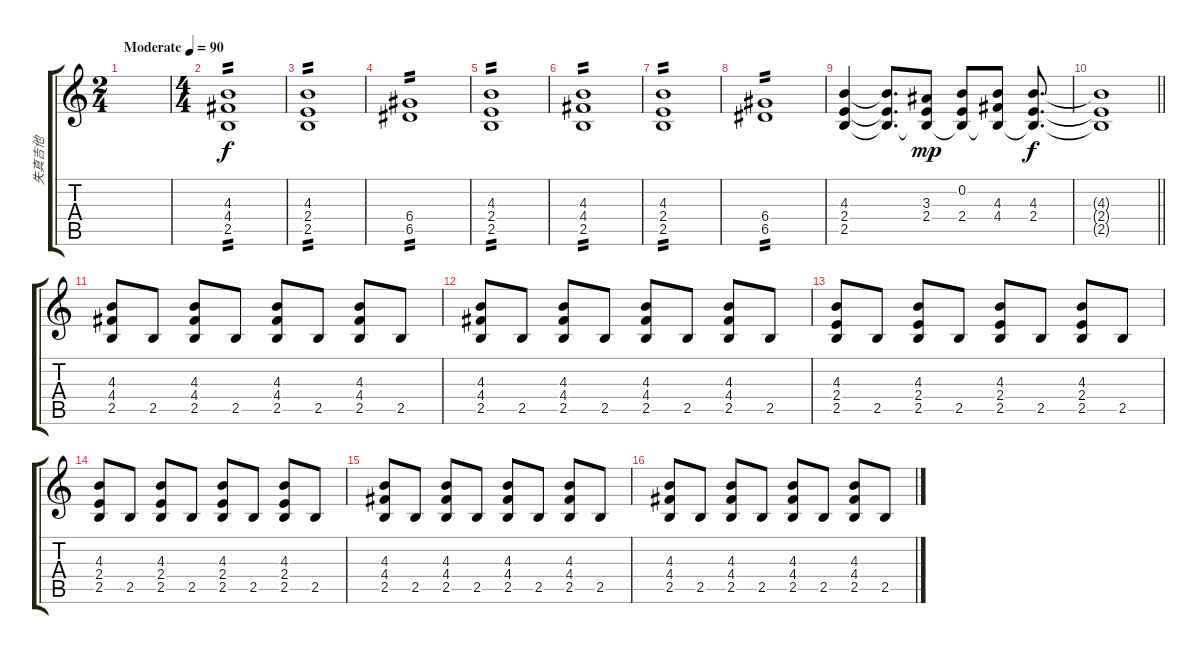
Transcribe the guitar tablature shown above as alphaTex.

\track ("失真吉他" "失真吉他") {instrument distortionguitar}
\staff {score tabs}
\tuning (E4 B3 G3 D3 A2 E2) {hide}
\ts (2 4)
\tempo (90 "Moderate")
\clef g2
\ks c
|
\ts (4 4)
(4.3 4.4 2.5).1{tp 2} |
(4.3 2.4 2.5).1{tp 2} |
(6.4 6.5).1{tp 2} |
(4.3 2.4 2.5).1{tp 2} |
(4.3 4.4 2.5).1{tp 2} |
(4.3 2.4 2.5).1{tp 2} |
(6.4 6.5).1{tp 2} |
(4.3 2.4 2.5).4 (4.3{t} 2.4{t} 2.5{t}).8{d} (3.3 2.4 2.5{t}).8{dy mp} (0.2 2.4 2.5{t}).8 (4.3 4.4 2.5{t}).8 (4.3 2.4 2.5{t}).8{d dy f volume 6} |
\barLineRight lightlight
(4.3{t} 2.4{t} 2.5{t}).1 |
(4.3 4.4 2.5).8{volume 7} 2.5.8 (4.3 4.4 2.5).8 2.5.8 (4.3 4.4 2.5).8 2.5.8 (4.3 4.4 2.5).8 2.5.8 |
(4.3 4.4 2.5).8 2.5.8 (4.3 4.4 2.5).8 2.5.8 (4.3 4.4 2.5).8 2.5.8 (4.3 4.4 2.5).8 2.5.8 |
(4.3 2.4 2.5).8 2.5.8 (4.3 2.4 2.5).8 2.5.8 (4.3 2.4 2.5).8 2.5.8 (4.3 2.4 2.5).8 2.5.8 |
(4.3 2.4 2.5).8 2.5.8 (4.3 2.4 2.5).8 2.5.8 (4.3 2.4 2.5).8 2.5.8 (4.3 2.4 2.5).8 2.5.8 |
(4.3 4.4 2.5).8 2.5.8 (4.3 4.4 2.5).8 2.5.8{txt ""} (4.3 4.4 2.5).8 2.5.8 (4.3 4.4 2.5).8 2.5.8 |
(4.3 4.4 2.5).8 2.5.8 (4.3 4.4 2.5).8 2.5.8 (4.3 4.4 2.5).8 2.5.8 (4.3 4.4 2.5).8 2.5.8
